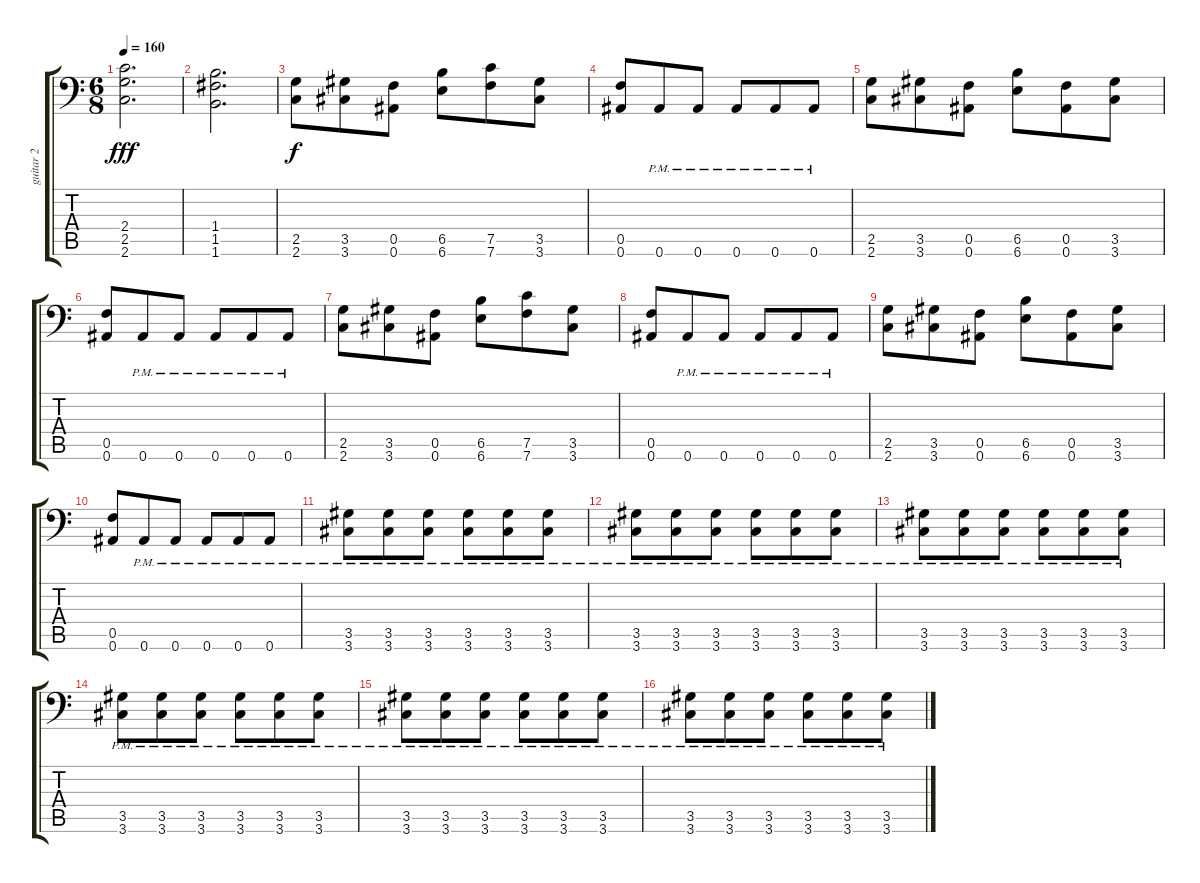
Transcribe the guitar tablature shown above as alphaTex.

\track ("guitar 2" "guitar 2") {instrument distortionguitar}
\staff {score tabs}
\tuning (C4 G3 Eb3 Bb2 F2 Bb1) {hide}
\ts (6 8)
\tempo 160
\clef f4
\ks c
(2.4 2.5 2.6).2{d dy fff} |
(1.4 1.5 1.6).2{d} |
(2.5 2.6).8{dy f} (3.5 3.6).8 (0.5 0.6).8 (6.5 6.6).8 (7.5 7.6).8 (3.5 3.6).8 |
(0.5 0.6).8 0.6{pm}.8 0.6{pm}.8 0.6{pm}.8 0.6{pm}.8 0.6{pm}.8 |
(2.5 2.6).8 (3.5 3.6).8 (0.5 0.6).8 (6.5 6.6).8 (0.5 0.6).8 (3.5 3.6).8 |
(0.5 0.6).8 0.6{pm}.8 0.6{pm}.8 0.6{pm}.8 0.6{pm}.8 0.6{pm}.8 |
(2.5 2.6).8 (3.5 3.6).8 (0.5 0.6).8 (6.5 6.6).8 (7.5 7.6).8 (3.5 3.6).8 |
(0.5 0.6).8 0.6{pm}.8 0.6{pm}.8 0.6{pm}.8 0.6{pm}.8 0.6{pm}.8 |
(2.5 2.6).8 (3.5 3.6).8 (0.5 0.6).8 (6.5 6.6).8 (0.5 0.6).8 (3.5 3.6).8 |
(0.5 0.6).8 0.6{pm}.8 0.6{pm}.8 0.6{pm}.8 0.6{pm}.8 0.6{pm}.8 |
(3.5{pm} 3.6{pm}).8 (3.5{pm} 3.6{pm}).8 (3.5{pm} 3.6{pm}).8 (3.5{pm} 3.6{pm}).8 (3.5{pm} 3.6{pm}).8 (3.5{pm} 3.6{pm}).8 |
(3.5{pm} 3.6{pm}).8 (3.5{pm} 3.6{pm}).8 (3.5{pm} 3.6{pm}).8 (3.5{pm} 3.6{pm}).8 (3.5{pm} 3.6{pm}).8 (3.5{pm} 3.6{pm}).8 |
(3.5{pm} 3.6{pm}).8 (3.5{pm} 3.6{pm}).8 (3.5{pm} 3.6{pm}).8 (3.5{pm} 3.6{pm}).8 (3.5{pm} 3.6{pm}).8 (3.5{pm} 3.6{pm}).8 |
(3.5{pm} 3.6{pm}).8 (3.5{pm} 3.6{pm}).8 (3.5{pm} 3.6{pm}).8 (3.5{pm} 3.6{pm}).8 (3.5{pm} 3.6{pm}).8 (3.5{pm} 3.6{pm}).8 |
(3.5{pm} 3.6{pm}).8 (3.5{pm} 3.6{pm}).8 (3.5{pm} 3.6{pm}).8 (3.5{pm} 3.6{pm}).8 (3.5{pm} 3.6{pm}).8 (3.5{pm} 3.6{pm}).8 |
(3.5{pm} 3.6{pm}).8 (3.5{pm} 3.6{pm}).8 (3.5{pm} 3.6{pm}).8 (3.5{pm} 3.6{pm}).8 (3.5{pm} 3.6{pm}).8 (3.5{pm} 3.6{pm}).8
